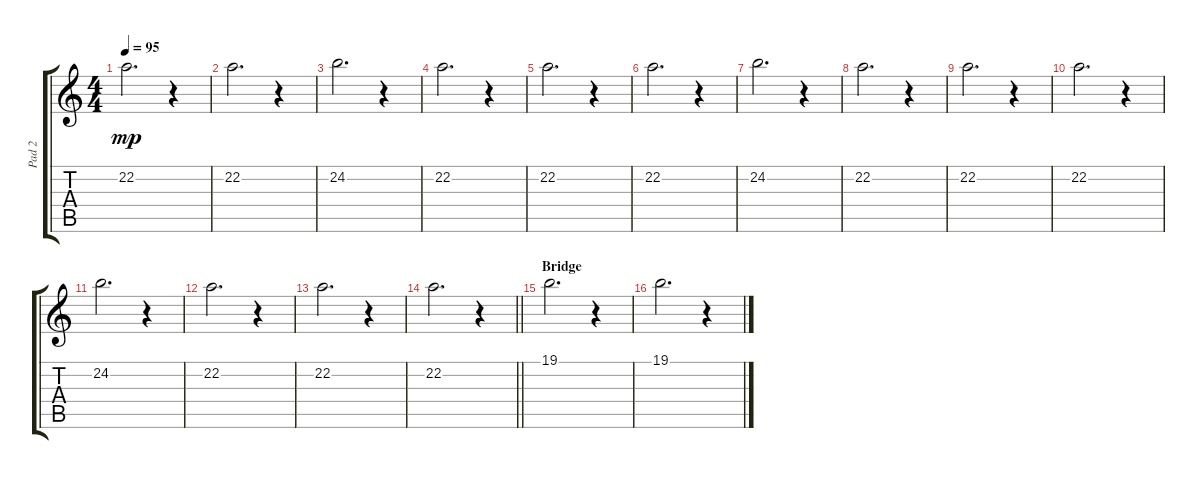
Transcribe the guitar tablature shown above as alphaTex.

\track ("Pad 2" "Pad 2") {instrument pad8sweep}
\staff {score tabs}
\tuning (E4 B3 G3 D3 A2 E2) {hide}
\ts (4 4)
\tempo 95
\clef g2
\ks c
22.2.2{d dy mp} r.4 |
22.2.2{d} r.4 |
24.2.2{d} r.4 |
22.2.2{d} r.4 |
22.2.2{d} r.4 |
22.2.2{d} r.4 |
24.2.2{d} r.4 |
22.2.2{d} r.4 |
22.2.2{d} r.4 |
22.2.2{d} r.4 |
24.2.2{d} r.4 |
22.2.2{d} r.4 |
22.2.2{d} r.4 |
\barLineRight lightlight
22.2.2{d} r.4 |
\section ("" "Bridge")
19.1.2{d} r.4 |
19.1.2{d} r.4
